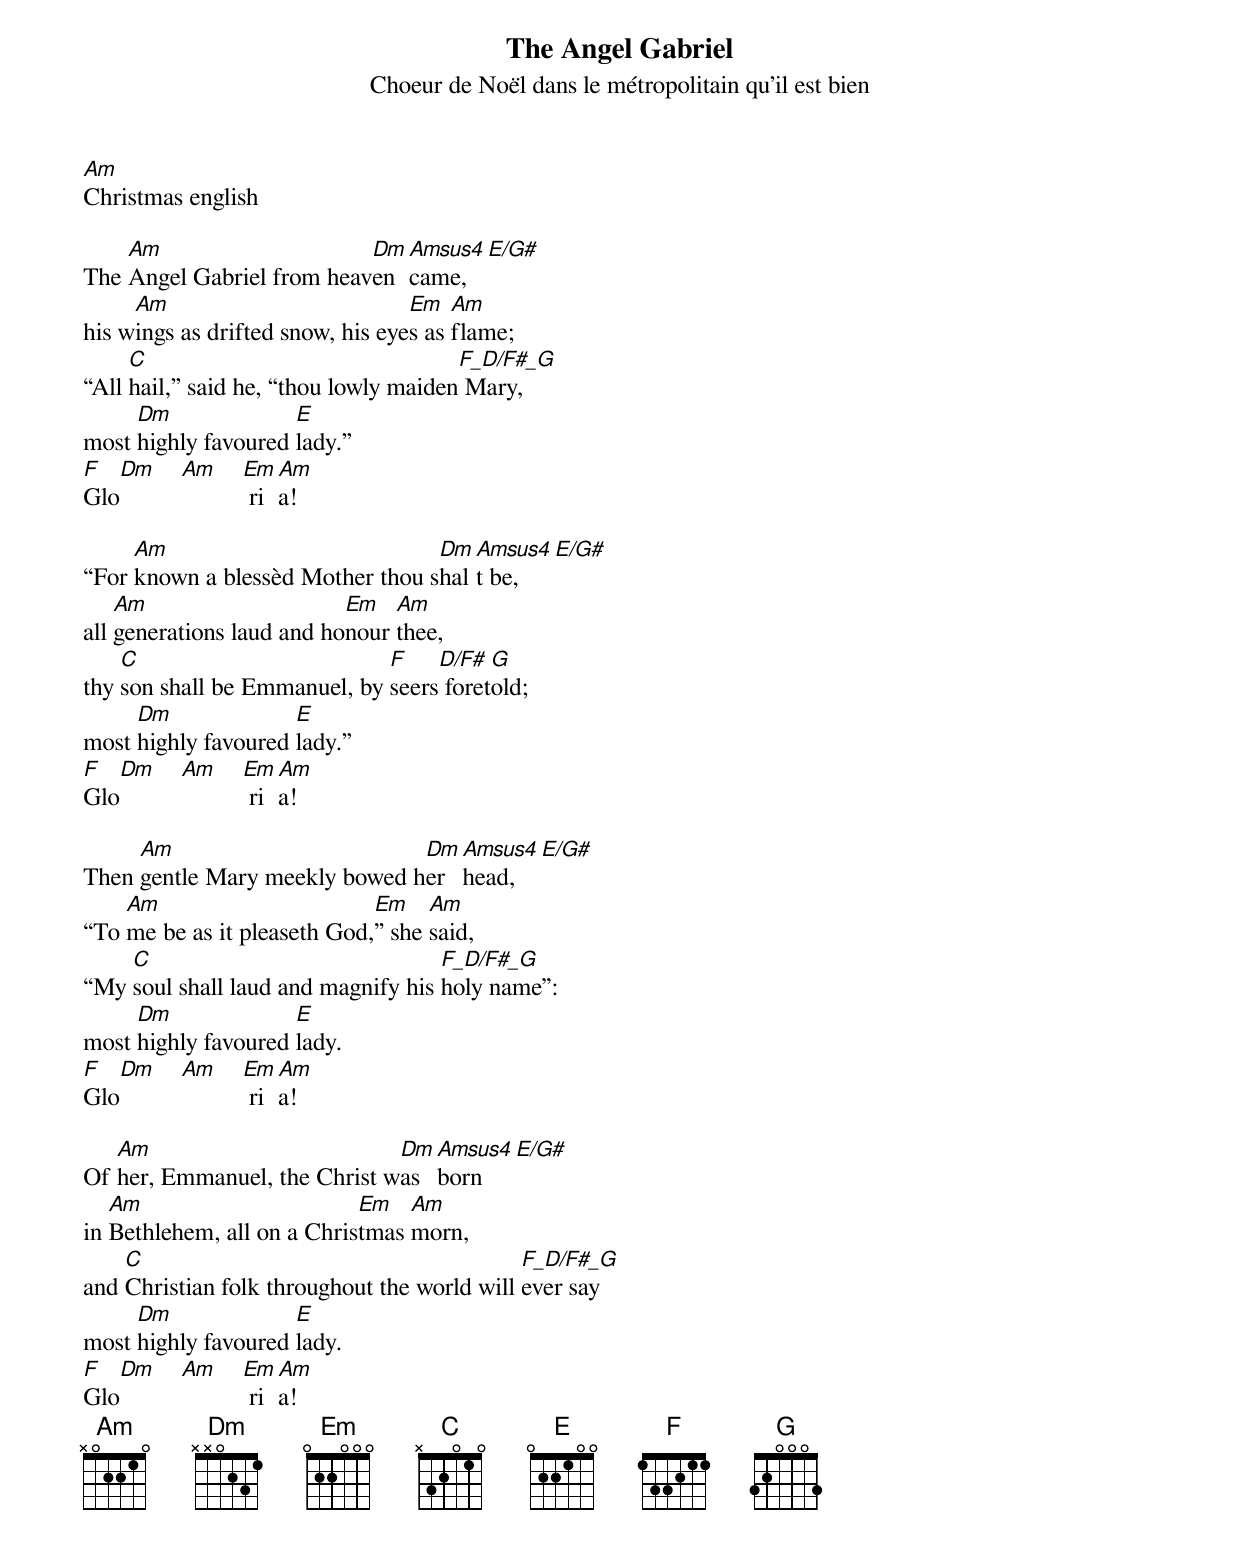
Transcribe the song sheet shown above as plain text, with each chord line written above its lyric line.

The Angel Gabriel
Choeur de Noël dans le métropolitain qu'il est bien
Am
Christmas english

    Am                     Dm Amsus4  E/G#
The Angel Gabriel from heaven came,
     Am                           Em   Am
his wings as drifted snow, his eyes as flame;
     C                                 F_D/F#_G
“All hail,” said he, “thou lowly maiden Mary,
     Dm              E
most highly favoured lady.”
F  Dm  Am  Em Am
Glo         ria!

     Am                           Dm Amsus4  E/G#
“For known a blessèd Mother thou shalt be,
    Am                     Em   Am
all generations laud and honour thee,
    C                         F    D/F#  G
thy son shall be Emmanuel, by seers foretold;
     Dm              E
most highly favoured lady.”
F  Dm  Am  Em Am
Glo         ria!

     Am                        Dm Amsus4  E/G#
Then gentle Mary meekly bowed her head,
    Am                       Em    Am
“To me be as it pleaseth God,” she said,
    C                               F_D/F#_G
“My soul shall laud and magnify his holy name”:
     Dm              E
most highly favoured lady.
F  Dm  Am  Em Am
Glo         ria!

   Am                         Dm Amsus4  E/G#
Of her, Emmanuel, the Christ was born
   Am                       Em   Am
in Bethlehem, all on a Christmas morn,
    C                                        F_D/F#_G
and Christian folk throughout the world will ever say
     Dm              E
most highly favoured lady.
F  Dm  Am  Em Am
Glo         ria!
